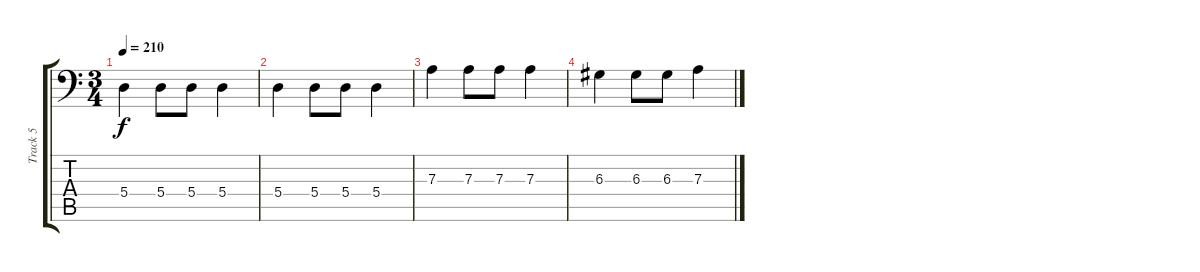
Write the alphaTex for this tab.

\track ("Track 5" "Track 5") {instrument acousticbass}
\staff {score tabs}
\tuning (C3 G2 D2 A1 E1 B0) {hide}
\ts (3 4)
\tempo 210
\clef f4
\ks c
5.4.4{dy f} 5.4.8 5.4.8 5.4.4 |
5.4.4 5.4.8 5.4.8 5.4.4 |
7.3.4 7.3.8 7.3.8 7.3.4 |
6.3.4 6.3.8 6.3.8 7.3.4
